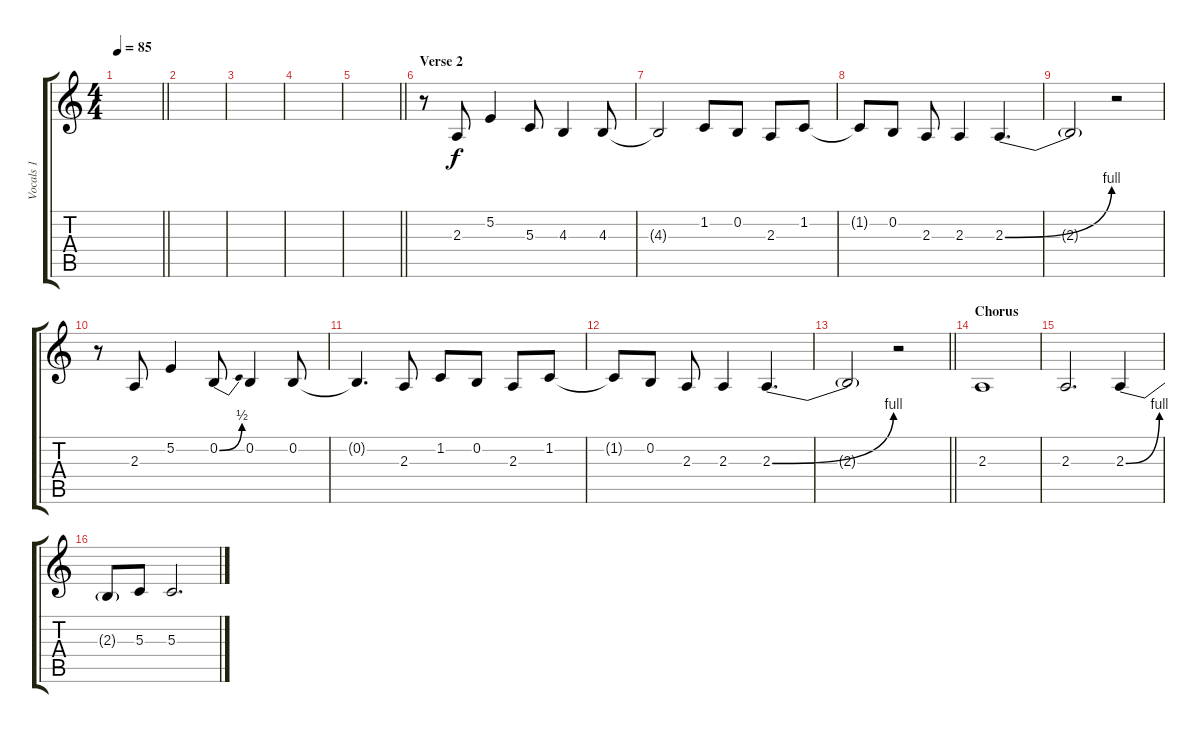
\track ("Vocals 1" "Vocals 1") {instrument tenorsax}
\staff {score tabs}
\tuning (E4 B3 G3 D3 A2 E2) {hide}
\ts (4 4)
\tempo 85
\clef g2
\barLineRight lightlight
\ks c
|
|
|
|
\barLineRight lightlight
|
\section ("" "Verse 2")
r.8{balance 8} 2.3.8 5.2.4 5.3.8 4.3.4 4.3.8 |
4.3{t}.2 1.2.8 0.2.8 2.3.8 1.2.8 |
1.2{t}.8 0.2.8 2.3.8 2.3.4 2.3{be (bend 0 0 60 4)}.4{d} |
2.3{t}.2 r.2 |
r.8 2.3.8 5.2.4 0.2{be (bend 0 0 60 2)}.8 0.2.4 0.2.8 |
0.2{t}.4{d} 2.3.8 1.2.8 0.2.8 2.3.8 1.2.8 |
1.2{t}.8 0.2.8 2.3.8 2.3.4 2.3{be (bend 0 0 60 4)}.4{d} |
\barLineRight lightlight
2.3{t}.2 r.2 |
\section ("" "Chorus")
2.3.1 |
2.3.2{d} 2.3{be (bend 0 0 60 4)}.4 |
2.3{t}.8 5.3.8 5.3.2{d}
